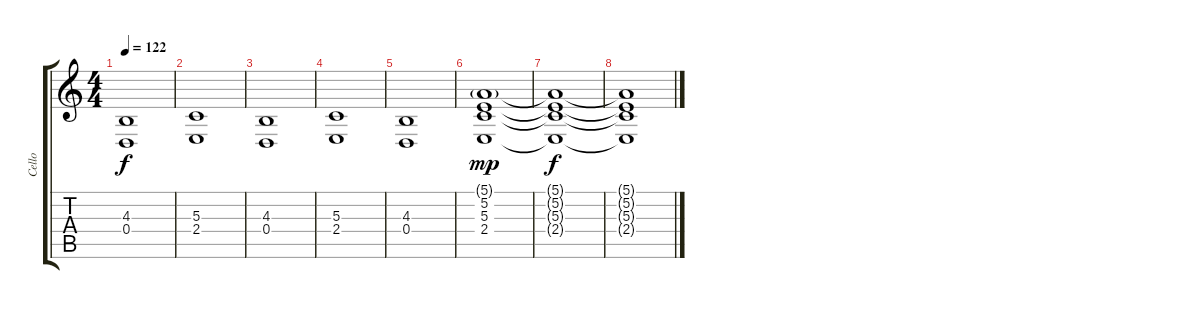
\track ("Cello" "Cello") {instrument cello}
\staff {score tabs}
\tuning (E4 B3 G3 D3 A2 E2) {hide}
\ts (4 4)
\tempo 122
\clef g2
\ks c
(4.3 0.4).1{dy f} |
(5.3 2.4).1 |
(4.3 0.4).1 |
(5.3 2.4).1 |
(4.3 0.4).1 |
(5.1{g} 5.2 5.3 2.4).1{dy mp} |
(5.1{t} 5.2{t} 5.3{t} 2.4{t}).1{dy f} |
(5.1{t} 5.2{t} 5.3{t} 2.4{t}).1
